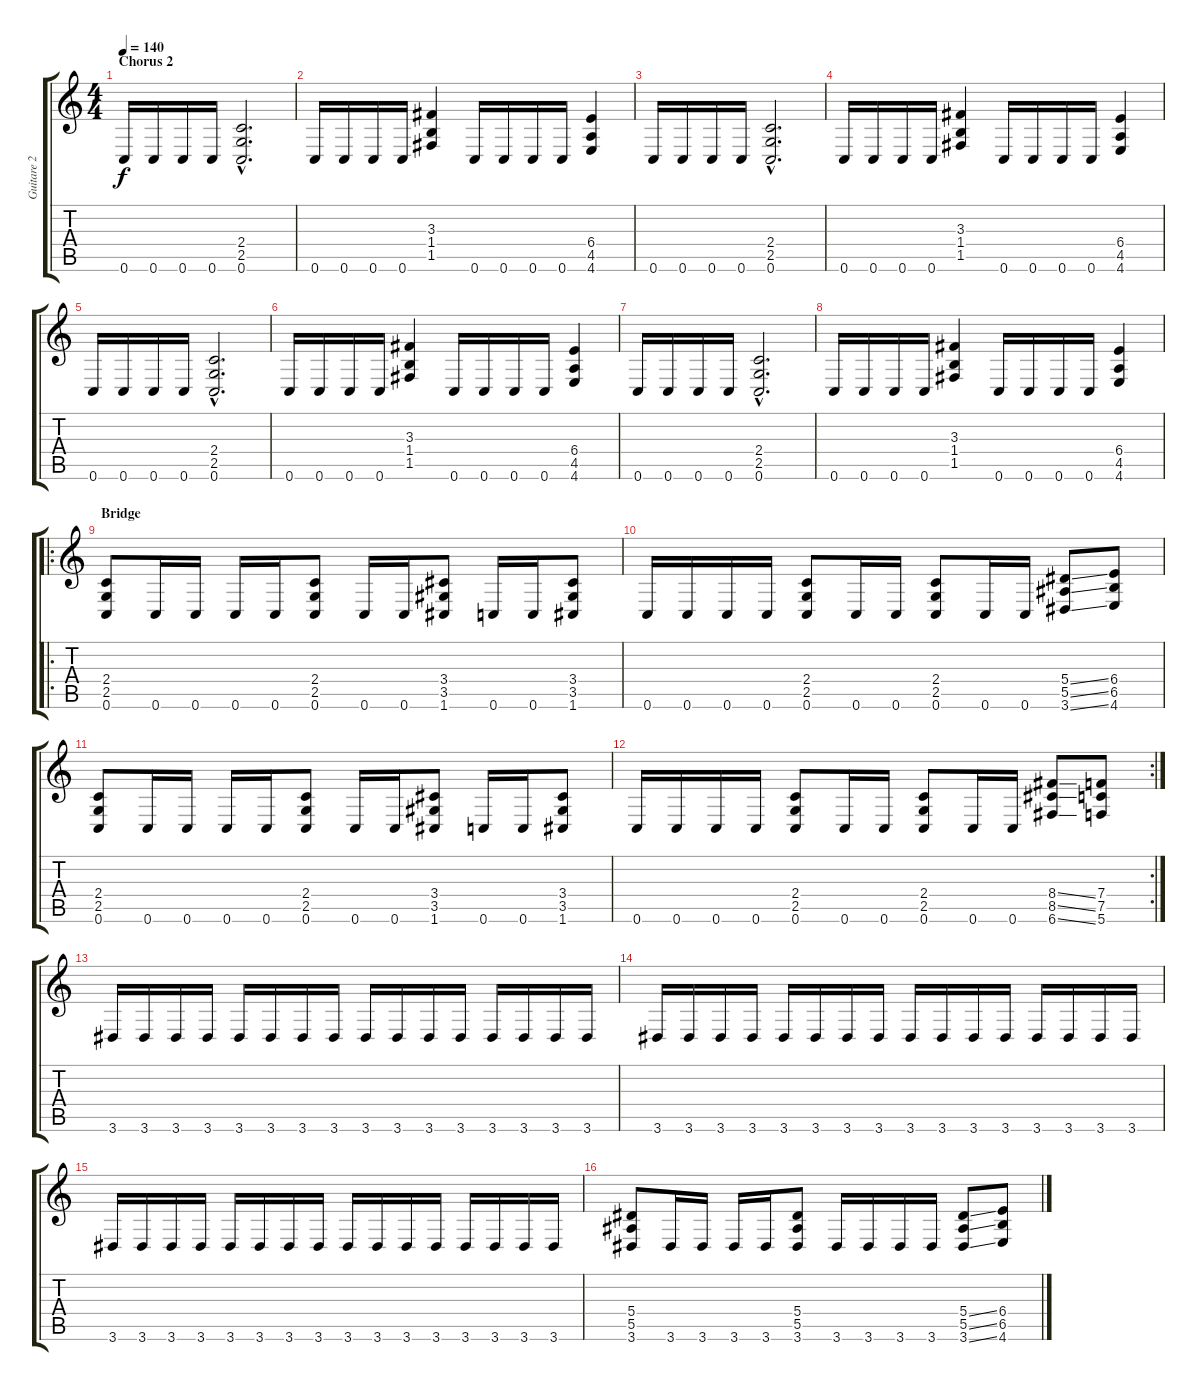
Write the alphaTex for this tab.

\track ("Guitare 2" "Guitare 2") {instrument overdrivenguitar}
\staff {score tabs}
\tuning (C4 G3 Eb3 Bb2 F2 C2) {hide}
\ts (4 4)
\section ("" "Chorus 2")
\tempo 140
\clef g2
\ks c
0.6.16{dy f} 0.6.16 0.6.16 0.6.16 (2.4{hac} 2.5{hac} 0.6{hac}).2{d} |
0.6.16 0.6.16 0.6.16 0.6.16 (3.3 1.4 1.5).4 0.6.16 0.6.16 0.6.16 0.6.16 (6.4 4.5 4.6).4 |
0.6.16 0.6.16 0.6.16 0.6.16 (2.4{hac} 2.5{hac} 0.6{hac}).2{d} |
0.6.16 0.6.16 0.6.16 0.6.16 (3.3 1.4 1.5).4 0.6.16 0.6.16 0.6.16 0.6.16 (6.4 4.5 4.6).4 |
0.6.16 0.6.16 0.6.16 0.6.16 (2.4{hac} 2.5{hac} 0.6{hac}).2{d} |
0.6.16 0.6.16 0.6.16 0.6.16 (3.3 1.4 1.5).4 0.6.16 0.6.16 0.6.16 0.6.16 (6.4 4.5 4.6).4 |
0.6.16 0.6.16 0.6.16 0.6.16 (2.4{hac} 2.5{hac} 0.6{hac}).2{d} |
0.6.16 0.6.16 0.6.16 0.6.16 (3.3 1.4 1.5).4 0.6.16 0.6.16 0.6.16 0.6.16 (6.4 4.5 4.6).4 |
\ro
\section ("" "Bridge")
(2.4 2.5 0.6).8 0.6.16 0.6.16 0.6.16 0.6.16 (2.4 2.5 0.6).8 0.6.16 0.6.16 (3.4 3.5 1.6).8 0.6.16 0.6.16 (3.4 3.5 1.6).8 |
0.6.16 0.6.16 0.6.16 0.6.16 (2.4 2.5 0.6).8 0.6.16 0.6.16 (2.4 2.5 0.6).8 0.6.16 0.6.16 (5.4{ss} 5.5{ss} 3.6{ss}).8 (6.4 6.5 4.6).8 |
(2.4 2.5 0.6).8 0.6.16 0.6.16 0.6.16 0.6.16 (2.4 2.5 0.6).8 0.6.16 0.6.16 (3.4 3.5 1.6).8 0.6.16 0.6.16 (3.4 3.5 1.6).8 |
\rc 2
0.6.16 0.6.16 0.6.16 0.6.16 (2.4 2.5 0.6).8 0.6.16 0.6.16 (2.4 2.5 0.6).8 0.6.16 0.6.16 (8.4{ss} 8.5{ss} 6.6{ss}).8 (7.4 7.5 5.6).8 |
3.6.16 3.6.16 3.6.16 3.6.16 3.6.16 3.6.16 3.6.16 3.6.16 3.6.16 3.6.16 3.6.16 3.6.16 3.6.16 3.6.16 3.6.16 3.6.16 |
3.6.16 3.6.16 3.6.16 3.6.16 3.6.16 3.6.16 3.6.16 3.6.16 3.6.16 3.6.16 3.6.16 3.6.16 3.6.16 3.6.16 3.6.16 3.6.16 |
3.6.16 3.6.16 3.6.16 3.6.16 3.6.16 3.6.16 3.6.16 3.6.16 3.6.16 3.6.16 3.6.16 3.6.16 3.6.16 3.6.16 3.6.16 3.6.16 |
(5.4 5.5 3.6).8 3.6.16 3.6.16 3.6.16 3.6.16 (5.4 5.5 3.6).8 3.6.16 3.6.16 3.6.16 3.6.16 (5.4{ss} 5.5{ss} 3.6{ss}).8 (6.4 6.5 4.6).8
